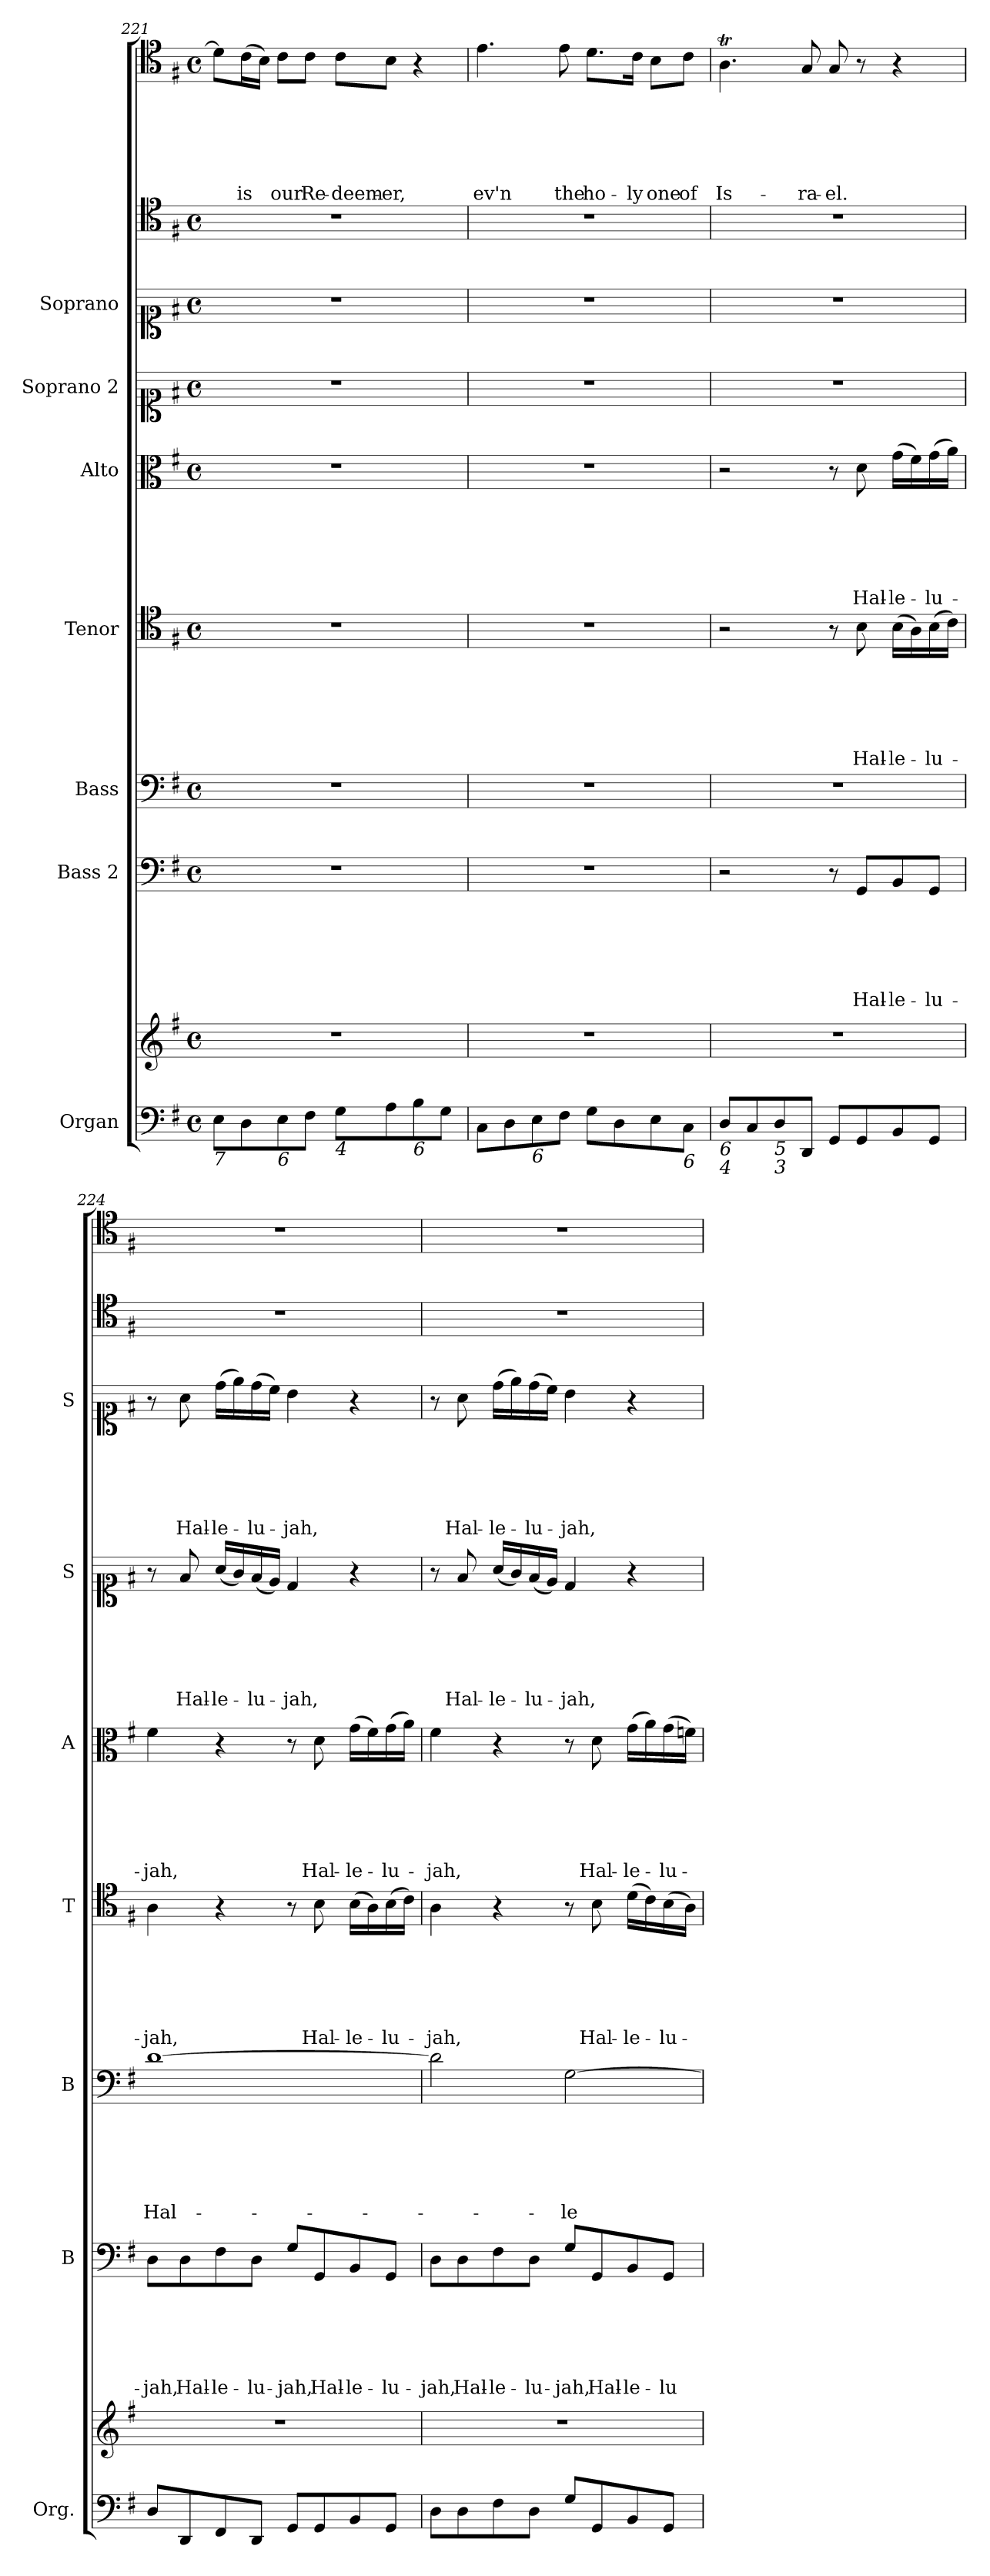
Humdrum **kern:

**kern	**kern	**kern	**text	**text	**text	**text	**text	**text	**kern	**text	**text	**text	**text	**text	**text	**kern	**text	**text	**text	**text	**text	**text	**kern	**text	**text	**text	**text	**text	**text	**kern	**text	**text	**text	**text	**text	**text	**kern	**text	**text	**text	**text	**text	**text	**kern	**kern	**text	**text	**text	**text	**text	**text
*part9	*part9	*part8	*part8	*part8	*part8	*part8	*part8	*part8	*part7	*part7	*part7	*part7	*part7	*part7	*part7	*part6	*part6	*part6	*part6	*part6	*part6	*part6	*part5	*part5	*part5	*part5	*part5	*part5	*part5	*part4	*part4	*part4	*part4	*part4	*part4	*part4	*part3	*part3	*part3	*part3	*part3	*part3	*part3	*part2	*part1	*part1	*part1	*part1	*part1	*part1	*part1
*staff10	*staff9	*staff8	*staff8	*staff8	*staff8	*staff8	*staff8	*staff8	*staff7	*staff7	*staff7	*staff7	*staff7	*staff7	*staff7	*staff6	*staff6	*staff6	*staff6	*staff6	*staff6	*staff6	*staff5	*staff5	*staff5	*staff5	*staff5	*staff5	*staff5	*staff4	*staff4	*staff4	*staff4	*staff4	*staff4	*staff4	*staff3	*staff3	*staff3	*staff3	*staff3	*staff3	*staff3	*staff2	*staff1	*staff1	*staff1	*staff1	*staff1	*staff1	*staff1
*I"Organ	*	*I"Bass 2	*	*	*	*	*	*	*I"Bass	*	*	*	*	*	*	*I"Tenor	*	*	*	*	*	*	*I"Alto	*	*	*	*	*	*	*I"Soprano 2	*	*	*	*	*	*	*I"Soprano	*	*	*	*	*	*	*	*	*	*	*	*	*	*
*I'Org.	*	*I'B	*	*	*	*	*	*	*I'B	*	*	*	*	*	*	*I'T	*	*	*	*	*	*	*I'A	*	*	*	*	*	*	*I'S	*	*	*	*	*	*	*I'S	*	*	*	*	*	*	*	*	*	*	*	*	*	*
*clefF4	*clefG2	*clefF4	*	*	*	*	*	*	*clefF4	*	*	*	*	*	*	*clefC4	*	*	*	*	*	*	*clefC3	*	*	*	*	*	*	*clefC1	*	*	*	*	*	*	*clefC1	*	*	*	*	*	*	*clefC4	*clefC4	*	*	*	*	*	*
*k[f#]	*k[f#]	*k[f#]	*	*	*	*	*	*	*k[f#]	*	*	*	*	*	*	*k[f#]	*	*	*	*	*	*	*k[f#]	*	*	*	*	*	*	*k[f#]	*	*	*	*	*	*	*k[f#]	*	*	*	*	*	*	*k[f#]	*k[f#]	*	*	*	*	*	*
*G:	*G:	*G:	*	*	*	*	*	*	*G:	*	*	*	*	*	*	*G:	*	*	*	*	*	*	*G:	*	*	*	*	*	*	*G:	*	*	*	*	*	*	*G:	*	*	*	*	*	*	*G:	*G:	*	*	*	*	*	*
*M4/4	*M4/4	*M4/4	*	*	*	*	*	*	*M4/4	*	*	*	*	*	*	*M4/4	*	*	*	*	*	*	*M4/4	*	*	*	*	*	*	*M4/4	*	*	*	*	*	*	*M4/4	*	*	*	*	*	*	*M4/4	*M4/4	*	*	*	*	*	*
*met(c)	*met(c)	*met(c)	*	*	*	*	*	*	*met(c)	*	*	*	*	*	*	*met(c)	*	*	*	*	*	*	*met(c)	*	*	*	*	*	*	*met(c)	*	*	*	*	*	*	*met(c)	*	*	*	*	*	*	*met(c)	*met(c)	*	*	*	*	*	*
=221	=221	=221	=221	=221	=221	=221	=221	=221	=221	=221	=221	=221	=221	=221	=221	=221	=221	=221	=221	=221	=221	=221	=221	=221	=221	=221	=221	=221	=221	=221	=221	=221	=221	=221	=221	=221	=221	=221	=221	=221	=221	=221	=221	=221	=221	=221	=221	=221	=221	=221	=221
!LO:TX:b:i:t=7	!	!	!	!	!	!	!	!	!	!	!	!	!	!	!	!	!	!	!	!	!	!	!	!	!	!	!	!	!	!	!	!	!	!	!	!	!	!	!	!	!	!	!	!	!	!	!	!	!	!	!
8E\L	1r	1r	.	.	.	.	.	.	1r	.	.	.	.	.	.	1r	.	.	.	.	.	.	1r	.	.	.	.	.	.	1r	.	.	.	.	.	.	1r	.	.	.	.	.	.	1r	8d\L]	.	.	.	.	.	.
!	!	!	!	!	!	!	!	!	!	!	!	!	!	!	!	!	!	!	!	!	!	!	!	!	!	!	!	!	!	!	!	!	!	!	!	!	!	!	!	!	!	!	!	!	!	!	!	!	!	!	!LO:LY:b
8D\	.	.	.	.	.	.	.	.	.	.	.	.	.	.	.	.	.	.	.	.	.	.	.	.	.	.	.	.	.	.	.	.	.	.	.	.	.	.	.	.	.	.	.	.	(>16c\L	.	.	.	.	.	is
.	.	.	.	.	.	.	.	.	.	.	.	.	.	.	.	.	.	.	.	.	.	.	.	.	.	.	.	.	.	.	.	.	.	.	.	.	.	.	.	.	.	.	.	.	16B\JJ)	.	.	.	.	.	.
!LO:TX:b:i:t=6	!	!	!	!	!	!	!	!	!	!	!	!	!	!	!	!	!	!	!	!	!	!	!	!	!	!	!	!	!	!	!	!	!	!	!	!	!	!	!	!	!	!	!	!	!	!	!	!	!	!	!
!	!	!	!	!	!	!	!	!	!	!	!	!	!	!	!	!	!	!	!	!	!	!	!	!	!	!	!	!	!	!	!	!	!	!	!	!	!	!	!	!	!	!	!	!	!	!	!	!	!	!	!LO:LY:b
8E\	.	.	.	.	.	.	.	.	.	.	.	.	.	.	.	.	.	.	.	.	.	.	.	.	.	.	.	.	.	.	.	.	.	.	.	.	.	.	.	.	.	.	.	.	8c\L	.	.	.	.	.	our
!	!	!	!	!	!	!	!	!	!	!	!	!	!	!	!	!	!	!	!	!	!	!	!	!	!	!	!	!	!	!	!	!	!	!	!	!	!	!	!	!	!	!	!	!	!	!	!	!	!	!	!LO:LY:b
8F#\J	.	.	.	.	.	.	.	.	.	.	.	.	.	.	.	.	.	.	.	.	.	.	.	.	.	.	.	.	.	.	.	.	.	.	.	.	.	.	.	.	.	.	.	.	8c\J	.	.	.	.	.	Re-
!LO:TX:b:i:t=4	!	!	!	!	!	!	!	!	!	!	!	!	!	!	!	!	!	!	!	!	!	!	!	!	!	!	!	!	!	!	!	!	!	!	!	!	!	!	!	!	!	!	!	!	!	!	!	!	!	!	!
!	!	!	!	!	!	!	!	!	!	!	!	!	!	!	!	!	!	!	!	!	!	!	!	!	!	!	!	!	!	!	!	!	!	!	!	!	!	!	!	!	!	!	!	!	!	!	!	!	!	!	!LO:LY:b
8G\L	.	.	.	.	.	.	.	.	.	.	.	.	.	.	.	.	.	.	.	.	.	.	.	.	.	.	.	.	.	.	.	.	.	.	.	.	.	.	.	.	.	.	.	.	8c\L	.	.	.	.	.	-deem-
!	!	!	!	!	!	!	!	!	!	!	!	!	!	!	!	!	!	!	!	!	!	!	!	!	!	!	!	!	!	!	!	!	!	!	!	!	!	!	!	!	!	!	!	!	!	!	!	!	!	!	!LO:LY:b
8A\	.	.	.	.	.	.	.	.	.	.	.	.	.	.	.	.	.	.	.	.	.	.	.	.	.	.	.	.	.	.	.	.	.	.	.	.	.	.	.	.	.	.	.	.	8B\J	.	.	.	.	.	-er,
!LO:TX:b:i:t=6	!	!	!	!	!	!	!	!	!	!	!	!	!	!	!	!	!	!	!	!	!	!	!	!	!	!	!	!	!	!	!	!	!	!	!	!	!	!	!	!	!	!	!	!	!	!	!	!	!	!	!
8B\	.	.	.	.	.	.	.	.	.	.	.	.	.	.	.	.	.	.	.	.	.	.	.	.	.	.	.	.	.	.	.	.	.	.	.	.	.	.	.	.	.	.	.	.	4r	.	.	.	.	.	.
8G\J	.	.	.	.	.	.	.	.	.	.	.	.	.	.	.	.	.	.	.	.	.	.	.	.	.	.	.	.	.	.	.	.	.	.	.	.	.	.	.	.	.	.	.	.	.	.	.	.	.	.	.
=222	=222	=222	=222	=222	=222	=222	=222	=222	=222	=222	=222	=222	=222	=222	=222	=222	=222	=222	=222	=222	=222	=222	=222	=222	=222	=222	=222	=222	=222	=222	=222	=222	=222	=222	=222	=222	=222	=222	=222	=222	=222	=222	=222	=222	=222	=222	=222	=222	=222	=222	=222
!	!	!	!	!	!	!	!	!	!	!	!	!	!	!	!	!	!	!	!	!	!	!	!	!	!	!	!	!	!	!	!	!	!	!	!	!	!	!	!	!	!	!	!	!	!	!	!	!	!	!	!LO:LY:b
8C\L	1r	1r	.	.	.	.	.	.	1r	.	.	.	.	.	.	1r	.	.	.	.	.	.	1r	.	.	.	.	.	.	1r	.	.	.	.	.	.	1r	.	.	.	.	.	.	1r	4.e\	.	.	.	.	.	ev'n
8D\	.	.	.	.	.	.	.	.	.	.	.	.	.	.	.	.	.	.	.	.	.	.	.	.	.	.	.	.	.	.	.	.	.	.	.	.	.	.	.	.	.	.	.	.	.	.	.	.	.	.	.
!LO:TX:b:i:t=6	!	!	!	!	!	!	!	!	!	!	!	!	!	!	!	!	!	!	!	!	!	!	!	!	!	!	!	!	!	!	!	!	!	!	!	!	!	!	!	!	!	!	!	!	!	!	!	!	!	!	!
8E\	.	.	.	.	.	.	.	.	.	.	.	.	.	.	.	.	.	.	.	.	.	.	.	.	.	.	.	.	.	.	.	.	.	.	.	.	.	.	.	.	.	.	.	.	.	.	.	.	.	.	.
!	!	!	!	!	!	!	!	!	!	!	!	!	!	!	!	!	!	!	!	!	!	!	!	!	!	!	!	!	!	!	!	!	!	!	!	!	!	!	!	!	!	!	!	!	!	!	!	!	!	!	!LO:LY:b
8F#\J	.	.	.	.	.	.	.	.	.	.	.	.	.	.	.	.	.	.	.	.	.	.	.	.	.	.	.	.	.	.	.	.	.	.	.	.	.	.	.	.	.	.	.	.	8e\	.	.	.	.	.	the
!	!	!	!	!	!	!	!	!	!	!	!	!	!	!	!	!	!	!	!	!	!	!	!	!	!	!	!	!	!	!	!	!	!	!	!	!	!	!	!	!	!	!	!	!	!	!	!	!	!	!	!LO:LY:b
8G\L	.	.	.	.	.	.	.	.	.	.	.	.	.	.	.	.	.	.	.	.	.	.	.	.	.	.	.	.	.	.	.	.	.	.	.	.	.	.	.	.	.	.	.	.	8.d\L	.	.	.	.	.	ho-
8D\	.	.	.	.	.	.	.	.	.	.	.	.	.	.	.	.	.	.	.	.	.	.	.	.	.	.	.	.	.	.	.	.	.	.	.	.	.	.	.	.	.	.	.	.	.	.	.	.	.	.	.
!	!	!	!	!	!	!	!	!	!	!	!	!	!	!	!	!	!	!	!	!	!	!	!	!	!	!	!	!	!	!	!	!	!	!	!	!	!	!	!	!	!	!	!	!	!	!	!	!	!	!	!LO:LY:b
.	.	.	.	.	.	.	.	.	.	.	.	.	.	.	.	.	.	.	.	.	.	.	.	.	.	.	.	.	.	.	.	.	.	.	.	.	.	.	.	.	.	.	.	.	16c\Jk	.	.	.	.	.	-ly
!	!	!	!	!	!	!	!	!	!	!	!	!	!	!	!	!	!	!	!	!	!	!	!	!	!	!	!	!	!	!	!	!	!	!	!	!	!	!	!	!	!	!	!	!	!	!	!	!	!	!	!LO:LY:b
8E\	.	.	.	.	.	.	.	.	.	.	.	.	.	.	.	.	.	.	.	.	.	.	.	.	.	.	.	.	.	.	.	.	.	.	.	.	.	.	.	.	.	.	.	.	8B\L	.	.	.	.	.	one
!LO:TX:b:i:t=6	!	!	!	!	!	!	!	!	!	!	!	!	!	!	!	!	!	!	!	!	!	!	!	!	!	!	!	!	!	!	!	!	!	!	!	!	!	!	!	!	!	!	!	!	!	!	!	!	!	!	!
!	!	!	!	!	!	!	!	!	!	!	!	!	!	!	!	!	!	!	!	!	!	!	!	!	!	!	!	!	!	!	!	!	!	!	!	!	!	!	!	!	!	!	!	!	!	!	!	!	!	!	!LO:LY:b
8C\J	.	.	.	.	.	.	.	.	.	.	.	.	.	.	.	.	.	.	.	.	.	.	.	.	.	.	.	.	.	.	.	.	.	.	.	.	.	.	.	.	.	.	.	.	8c\J	.	.	.	.	.	of
!!LO:LB:g=z
=223	=223	=223	=223	=223	=223	=223	=223	=223	=223	=223	=223	=223	=223	=223	=223	=223	=223	=223	=223	=223	=223	=223	=223	=223	=223	=223	=223	=223	=223	=223	=223	=223	=223	=223	=223	=223	=223	=223	=223	=223	=223	=223	=223	=223	=223	=223	=223	=223	=223	=223	=223
!LO:TX:b:i:t=6	!	!	!	!	!	!	!	!	!	!	!	!	!	!	!	!	!	!	!	!	!	!	!	!	!	!	!	!	!	!	!	!	!	!	!	!	!	!	!	!	!	!	!	!	!	!	!	!	!	!	!
!LO:TX:b:i:t=4	!	!	!	!	!	!	!	!	!	!	!	!	!	!	!	!	!	!	!	!	!	!	!	!	!	!	!	!	!	!	!	!	!	!	!	!	!	!	!	!	!	!	!	!	!	!	!	!	!	!	!
!	!	!	!	!	!	!	!	!	!	!	!	!	!	!	!	!	!	!	!	!	!	!	!	!	!	!	!	!	!	!	!	!	!	!	!	!	!	!	!	!	!	!	!	!	!	!	!	!	!	!	!LO:LY:b
8D/L	1r	2r	.	.	.	.	.	.	1r	.	.	.	.	.	.	2r	.	.	.	.	.	.	2r	.	.	.	.	.	.	1r	.	.	.	.	.	.	1r	.	.	.	.	.	.	1r	4.AT\	.	.	.	.	.	Is-
8C/	.	.	.	.	.	.	.	.	.	.	.	.	.	.	.	.	.	.	.	.	.	.	.	.	.	.	.	.	.	.	.	.	.	.	.	.	.	.	.	.	.	.	.	.	.	.	.	.	.	.	.
!LO:TX:b:i:t=5	!	!	!	!	!	!	!	!	!	!	!	!	!	!	!	!	!	!	!	!	!	!	!	!	!	!	!	!	!	!	!	!	!	!	!	!	!	!	!	!	!	!	!	!	!	!	!	!	!	!	!
!LO:TX:b:i:t=3	!	!	!	!	!	!	!	!	!	!	!	!	!	!	!	!	!	!	!	!	!	!	!	!	!	!	!	!	!	!	!	!	!	!	!	!	!	!	!	!	!	!	!	!	!	!	!	!	!	!	!
8D/	.	.	.	.	.	.	.	.	.	.	.	.	.	.	.	.	.	.	.	.	.	.	.	.	.	.	.	.	.	.	.	.	.	.	.	.	.	.	.	.	.	.	.	.	.	.	.	.	.	.	.
!	!	!	!	!	!	!	!	!	!	!	!	!	!	!	!	!	!	!	!	!	!	!	!	!	!	!	!	!	!	!	!	!	!	!	!	!	!	!	!	!	!	!	!	!	!	!	!	!	!	!	!LO:LY:b
8DD/J	.	.	.	.	.	.	.	.	.	.	.	.	.	.	.	.	.	.	.	.	.	.	.	.	.	.	.	.	.	.	.	.	.	.	.	.	.	.	.	.	.	.	.	.	8G/	.	.	.	.	.	-ra-
!	!	!	!	!	!	!	!	!	!	!	!	!	!	!	!	!	!	!	!	!	!	!	!	!	!	!	!	!	!	!	!	!	!	!	!	!	!	!	!	!	!	!	!	!	!	!	!	!	!	!	!LO:LY:b
8GG/L	.	8r	.	.	.	.	.	.	.	.	.	.	.	.	.	8r	.	.	.	.	.	.	8r	.	.	.	.	.	.	.	.	.	.	.	.	.	.	.	.	.	.	.	.	.	8G/	.	.	.	.	.	-el.
!	!	!	!	!	!	!	!	!LO:LY:b	!	!	!	!	!	!	!	!	!	!	!	!	!	!LO:LY:b	!	!	!	!	!	!	!LO:LY:b	!	!	!	!	!	!	!	!	!	!	!	!	!	!	!	!	!	!	!	!	!	!
8GG/	.	8GG/L	.	.	.	.	.	Hal-	.	.	.	.	.	.	.	8B\	.	.	.	.	.	Hal-	8d\	.	.	.	.	.	Hal-	.	.	.	.	.	.	.	.	.	.	.	.	.	.	.	8r	.	.	.	.	.	.
!	!	!	!	!	!	!	!	!LO:LY:b	!	!	!	!	!	!	!	!	!	!	!	!	!	!LO:LY:b	!	!	!	!	!	!	!LO:LY:b	!	!	!	!	!	!	!	!	!	!	!	!	!	!	!	!	!	!	!	!	!	!
8BB/	.	8BB/	.	.	.	.	.	-le-	.	.	.	.	.	.	.	(>16B\LL	.	.	.	.	.	-le-	(>16g\LL	.	.	.	.	.	-le-	.	.	.	.	.	.	.	.	.	.	.	.	.	.	.	4r	.	.	.	.	.	.
.	.	.	.	.	.	.	.	.	.	.	.	.	.	.	.	16A\)	.	.	.	.	.	.	16f#\)	.	.	.	.	.	.	.	.	.	.	.	.	.	.	.	.	.	.	.	.	.	.	.	.	.	.	.	.
!	!	!	!	!	!	!	!	!LO:LY:b	!	!	!	!	!	!	!	!	!	!	!	!	!	!LO:LY:b	!	!	!	!	!	!	!LO:LY:b	!	!	!	!	!	!	!	!	!	!	!	!	!	!	!	!	!	!	!	!	!	!
8GG/J	.	8GG/J	.	.	.	.	.	-lu-	.	.	.	.	.	.	.	(>16B\	.	.	.	.	.	-lu-	(>16g\	.	.	.	.	.	-lu-	.	.	.	.	.	.	.	.	.	.	.	.	.	.	.	.	.	.	.	.	.	.
.	.	.	.	.	.	.	.	.	.	.	.	.	.	.	.	16c\JJ)	.	.	.	.	.	.	16a\JJ)	.	.	.	.	.	.	.	.	.	.	.	.	.	.	.	.	.	.	.	.	.	.	.	.	.	.	.	.
=224	=224	=224	=224	=224	=224	=224	=224	=224	=224	=224	=224	=224	=224	=224	=224	=224	=224	=224	=224	=224	=224	=224	=224	=224	=224	=224	=224	=224	=224	=224	=224	=224	=224	=224	=224	=224	=224	=224	=224	=224	=224	=224	=224	=224	=224	=224	=224	=224	=224	=224	=224
!	!	!	!	!	!	!	!	!LO:LY:b	!	!	!	!	!	!	!LO:LY:b	!	!	!	!	!	!	!LO:LY:b	!	!	!	!	!	!	!LO:LY:b	!	!	!	!	!	!	!	!	!	!	!	!	!	!	!	!	!	!	!	!	!	!
8D/L	1r	8D\L	.	.	.	.	.	-jah,	[1d	.	.	.	.	.	Hal-	4A\	.	.	.	.	.	-jah,	4f#\	.	.	.	.	.	-jah,	8r	.	.	.	.	.	.	8r	.	.	.	.	.	.	1r	1r	.	.	.	.	.	.
!	!	!	!	!	!	!	!	!LO:LY:b	!	!	!	!	!	!	!	!	!	!	!	!	!	!	!	!	!	!	!	!	!	!	!	!	!	!	!	!LO:LY:b	!	!	!	!	!	!	!LO:LY:b	!	!	!	!	!	!	!	!
8DD/	.	8D\	.	.	.	.	.	Hal-	.	.	.	.	.	.	.	.	.	.	.	.	.	.	.	.	.	.	.	.	.	8f#/	.	.	.	.	.	Hal-	8a\	.	.	.	.	.	Hal-	.	.	.	.	.	.	.	.
!	!	!	!	!	!	!	!	!LO:LY:b	!	!	!	!	!	!	!	!	!	!	!	!	!	!	!	!	!	!	!	!	!	!	!	!	!	!	!	!LO:LY:b	!	!	!	!	!	!	!LO:LY:b	!	!	!	!	!	!	!	!
8FF#/	.	8F#\	.	.	.	.	.	-le-	.	.	.	.	.	.	.	4r	.	.	.	.	.	.	4r	.	.	.	.	.	.	(<16a/LL	.	.	.	.	.	-le-	(>16dd\LL	.	.	.	.	.	-le-	.	.	.	.	.	.	.	.
.	.	.	.	.	.	.	.	.	.	.	.	.	.	.	.	.	.	.	.	.	.	.	.	.	.	.	.	.	.	16g/)	.	.	.	.	.	.	16ee\)	.	.	.	.	.	.	.	.	.	.	.	.	.	.
!	!	!	!	!	!	!	!	!LO:LY:b	!	!	!	!	!	!	!	!	!	!	!	!	!	!	!	!	!	!	!	!	!	!	!	!	!	!	!	!LO:LY:b	!	!	!	!	!	!	!LO:LY:b	!	!	!	!	!	!	!	!
8DD/J	.	8D\J	.	.	.	.	.	-lu-	.	.	.	.	.	.	.	.	.	.	.	.	.	.	.	.	.	.	.	.	.	(<16f#/	.	.	.	.	.	-lu-	(>16dd\	.	.	.	.	.	-lu-	.	.	.	.	.	.	.	.
.	.	.	.	.	.	.	.	.	.	.	.	.	.	.	.	.	.	.	.	.	.	.	.	.	.	.	.	.	.	16e/JJ)	.	.	.	.	.	.	16cc\JJ)	.	.	.	.	.	.	.	.	.	.	.	.	.	.
!	!	!	!	!	!	!	!	!LO:LY:b	!	!	!	!	!	!	!	!	!	!	!	!	!	!	!	!	!	!	!	!	!	!	!	!	!	!	!	!LO:LY:b	!	!	!	!	!	!	!LO:LY:b	!	!	!	!	!	!	!	!
8GG/L	.	8G/L	.	.	.	.	.	-jah,	.	.	.	.	.	.	.	8r	.	.	.	.	.	.	8r	.	.	.	.	.	.	4d/	.	.	.	.	.	-jah,	4b\	.	.	.	.	.	-jah,	.	.	.	.	.	.	.	.
!	!	!	!	!	!	!	!	!LO:LY:b	!	!	!	!	!	!	!	!	!	!	!	!	!	!LO:LY:b	!	!	!	!	!	!	!LO:LY:b	!	!	!	!	!	!	!	!	!	!	!	!	!	!	!	!	!	!	!	!	!	!
8GG/	.	8GG/	.	.	.	.	.	Hal-	.	.	.	.	.	.	.	8B\	.	.	.	.	.	Hal-	8d\	.	.	.	.	.	Hal-	.	.	.	.	.	.	.	.	.	.	.	.	.	.	.	.	.	.	.	.	.	.
!	!	!	!	!	!	!	!	!LO:LY:b	!	!	!	!	!	!	!	!	!	!	!	!	!	!LO:LY:b	!	!	!	!	!	!	!LO:LY:b	!	!	!	!	!	!	!	!	!	!	!	!	!	!	!	!	!	!	!	!	!	!
8BB/	.	8BB/	.	.	.	.	.	-le-	.	.	.	.	.	.	.	(>16B\LL	.	.	.	.	.	-le-	(>16g\LL	.	.	.	.	.	-le-	4r	.	.	.	.	.	.	4r	.	.	.	.	.	.	.	.	.	.	.	.	.	.
.	.	.	.	.	.	.	.	.	.	.	.	.	.	.	.	16A\)	.	.	.	.	.	.	16f#\)	.	.	.	.	.	.	.	.	.	.	.	.	.	.	.	.	.	.	.	.	.	.	.	.	.	.	.	.
!	!	!	!	!	!	!	!	!LO:LY:b	!	!	!	!	!	!	!	!	!	!	!	!	!	!LO:LY:b	!	!	!	!	!	!	!LO:LY:b	!	!	!	!	!	!	!	!	!	!	!	!	!	!	!	!	!	!	!	!	!	!
8GG/J	.	8GG/J	.	.	.	.	.	-lu-	.	.	.	.	.	.	.	(>16B\	.	.	.	.	.	-lu-	(>16g\	.	.	.	.	.	-lu-	.	.	.	.	.	.	.	.	.	.	.	.	.	.	.	.	.	.	.	.	.	.
.	.	.	.	.	.	.	.	.	.	.	.	.	.	.	.	16c\JJ)	.	.	.	.	.	.	16a\JJ)	.	.	.	.	.	.	.	.	.	.	.	.	.	.	.	.	.	.	.	.	.	.	.	.	.	.	.	.
=225	=225	=225	=225	=225	=225	=225	=225	=225	=225	=225	=225	=225	=225	=225	=225	=225	=225	=225	=225	=225	=225	=225	=225	=225	=225	=225	=225	=225	=225	=225	=225	=225	=225	=225	=225	=225	=225	=225	=225	=225	=225	=225	=225	=225	=225	=225	=225	=225	=225	=225	=225
!	!	!	!	!	!	!	!	!LO:LY:b	!	!	!	!	!	!	!	!	!	!	!	!	!	!LO:LY:b	!	!	!	!	!	!	!LO:LY:b	!	!	!	!	!	!	!	!	!	!	!	!	!	!	!	!	!	!	!	!	!	!
8D\L	1r	8D\L	.	.	.	.	.	-jah,	2d\]	.	.	.	.	.	.	4A\	.	.	.	.	.	-jah,	4f#\	.	.	.	.	.	-jah,	8r	.	.	.	.	.	.	8r	.	.	.	.	.	.	1r	1r	.	.	.	.	.	.
!	!	!	!	!	!	!	!	!LO:LY:b	!	!	!	!	!	!	!	!	!	!	!	!	!	!	!	!	!	!	!	!	!	!	!	!	!	!	!	!LO:LY:b	!	!	!	!	!	!	!LO:LY:b	!	!	!	!	!	!	!	!
8D\	.	8D\	.	.	.	.	.	Hal-	.	.	.	.	.	.	.	.	.	.	.	.	.	.	.	.	.	.	.	.	.	8f#/	.	.	.	.	.	Hal-	8a\	.	.	.	.	.	Hal-	.	.	.	.	.	.	.	.
!	!	!	!	!	!	!	!	!LO:LY:b	!	!	!	!	!	!	!	!	!	!	!	!	!	!	!	!	!	!	!	!	!	!	!	!	!	!	!	!LO:LY:b	!	!	!	!	!	!	!LO:LY:b	!	!	!	!	!	!	!	!
8F#\	.	8F#\	.	.	.	.	.	-le-	.	.	.	.	.	.	.	4r	.	.	.	.	.	.	4r	.	.	.	.	.	.	(<16a/LL	.	.	.	.	.	-le-	(>16dd\LL	.	.	.	.	.	-le-	.	.	.	.	.	.	.	.
.	.	.	.	.	.	.	.	.	.	.	.	.	.	.	.	.	.	.	.	.	.	.	.	.	.	.	.	.	.	16g/)	.	.	.	.	.	.	16ee\)	.	.	.	.	.	.	.	.	.	.	.	.	.	.
!	!	!	!	!	!	!	!	!LO:LY:b	!	!	!	!	!	!	!	!	!	!	!	!	!	!	!	!	!	!	!	!	!	!	!	!	!	!	!	!LO:LY:b	!	!	!	!	!	!	!LO:LY:b	!	!	!	!	!	!	!	!
8D\J	.	8D\J	.	.	.	.	.	-lu-	.	.	.	.	.	.	.	.	.	.	.	.	.	.	.	.	.	.	.	.	.	(<16f#/	.	.	.	.	.	-lu-	(>16dd\	.	.	.	.	.	-lu-	.	.	.	.	.	.	.	.
.	.	.	.	.	.	.	.	.	.	.	.	.	.	.	.	.	.	.	.	.	.	.	.	.	.	.	.	.	.	16e/JJ)	.	.	.	.	.	.	16cc\JJ)	.	.	.	.	.	.	.	.	.	.	.	.	.	.
!	!	!	!	!	!	!	!	!LO:LY:b	!	!	!	!	!	!	!LO:LY:b	!	!	!	!	!	!	!	!	!	!	!	!	!	!	!	!	!	!	!	!	!LO:LY:b	!	!	!	!	!	!	!LO:LY:b	!	!	!	!	!	!	!	!
8G/L	.	8G/L	.	.	.	.	.	-jah,	[2G\	.	.	.	.	.	-le-	8r	.	.	.	.	.	.	8r	.	.	.	.	.	.	4d/	.	.	.	.	.	-jah,	4b\	.	.	.	.	.	-jah,	.	.	.	.	.	.	.	.
!	!	!	!	!	!	!	!	!LO:LY:b	!	!	!	!	!	!	!	!	!	!	!	!	!	!LO:LY:b	!	!	!	!	!	!	!LO:LY:b	!	!	!	!	!	!	!	!	!	!	!	!	!	!	!	!	!	!	!	!	!	!
8GG/	.	8GG/	.	.	.	.	.	Hal-	.	.	.	.	.	.	.	8B\	.	.	.	.	.	Hal-	8d\	.	.	.	.	.	Hal-	.	.	.	.	.	.	.	.	.	.	.	.	.	.	.	.	.	.	.	.	.	.
!	!	!	!	!	!	!	!	!LO:LY:b	!	!	!	!	!	!	!	!	!	!	!	!	!	!LO:LY:b	!	!	!	!	!	!	!LO:LY:b	!	!	!	!	!	!	!	!	!	!	!	!	!	!	!	!	!	!	!	!	!	!
8BB/	.	8BB/	.	.	.	.	.	-le-	.	.	.	.	.	.	.	(>16d\LL	.	.	.	.	.	-le-	(>16g\LL	.	.	.	.	.	-le-	4r	.	.	.	.	.	.	4r	.	.	.	.	.	.	.	.	.	.	.	.	.	.
.	.	.	.	.	.	.	.	.	.	.	.	.	.	.	.	16c\)	.	.	.	.	.	.	16a\)	.	.	.	.	.	.	.	.	.	.	.	.	.	.	.	.	.	.	.	.	.	.	.	.	.	.	.	.
!	!	!	!	!	!	!	!	!LO:LY:b	!	!	!	!	!	!	!	!	!	!	!	!	!	!LO:LY:b	!	!	!	!	!	!	!LO:LY:b	!	!	!	!	!	!	!	!	!	!	!	!	!	!	!	!	!	!	!	!	!	!
8GG/J	.	8GG/J	.	.	.	.	.	-lu-	.	.	.	.	.	.	.	(>16B\	.	.	.	.	.	-lu-	(>16g\	.	.	.	.	.	-lu-	.	.	.	.	.	.	.	.	.	.	.	.	.	.	.	.	.	.	.	.	.	.
.	.	.	.	.	.	.	.	.	.	.	.	.	.	.	.	16A\JJ)	.	.	.	.	.	.	16fn\JJ)	.	.	.	.	.	.	.	.	.	.	.	.	.	.	.	.	.	.	.	.	.	.	.	.	.	.	.	.
=	=	=	=	=	=	=	=	=	=	=	=	=	=	=	=	=	=	=	=	=	=	=	=	=	=	=	=	=	=	=	=	=	=	=	=	=	=	=	=	=	=	=	=	=	=	=	=	=	=	=	=
*-	*-	*-	*-	*-	*-	*-	*-	*-	*-	*-	*-	*-	*-	*-	*-	*-	*-	*-	*-	*-	*-	*-	*-	*-	*-	*-	*-	*-	*-	*-	*-	*-	*-	*-	*-	*-	*-	*-	*-	*-	*-	*-	*-	*-	*-	*-	*-	*-	*-	*-	*-
